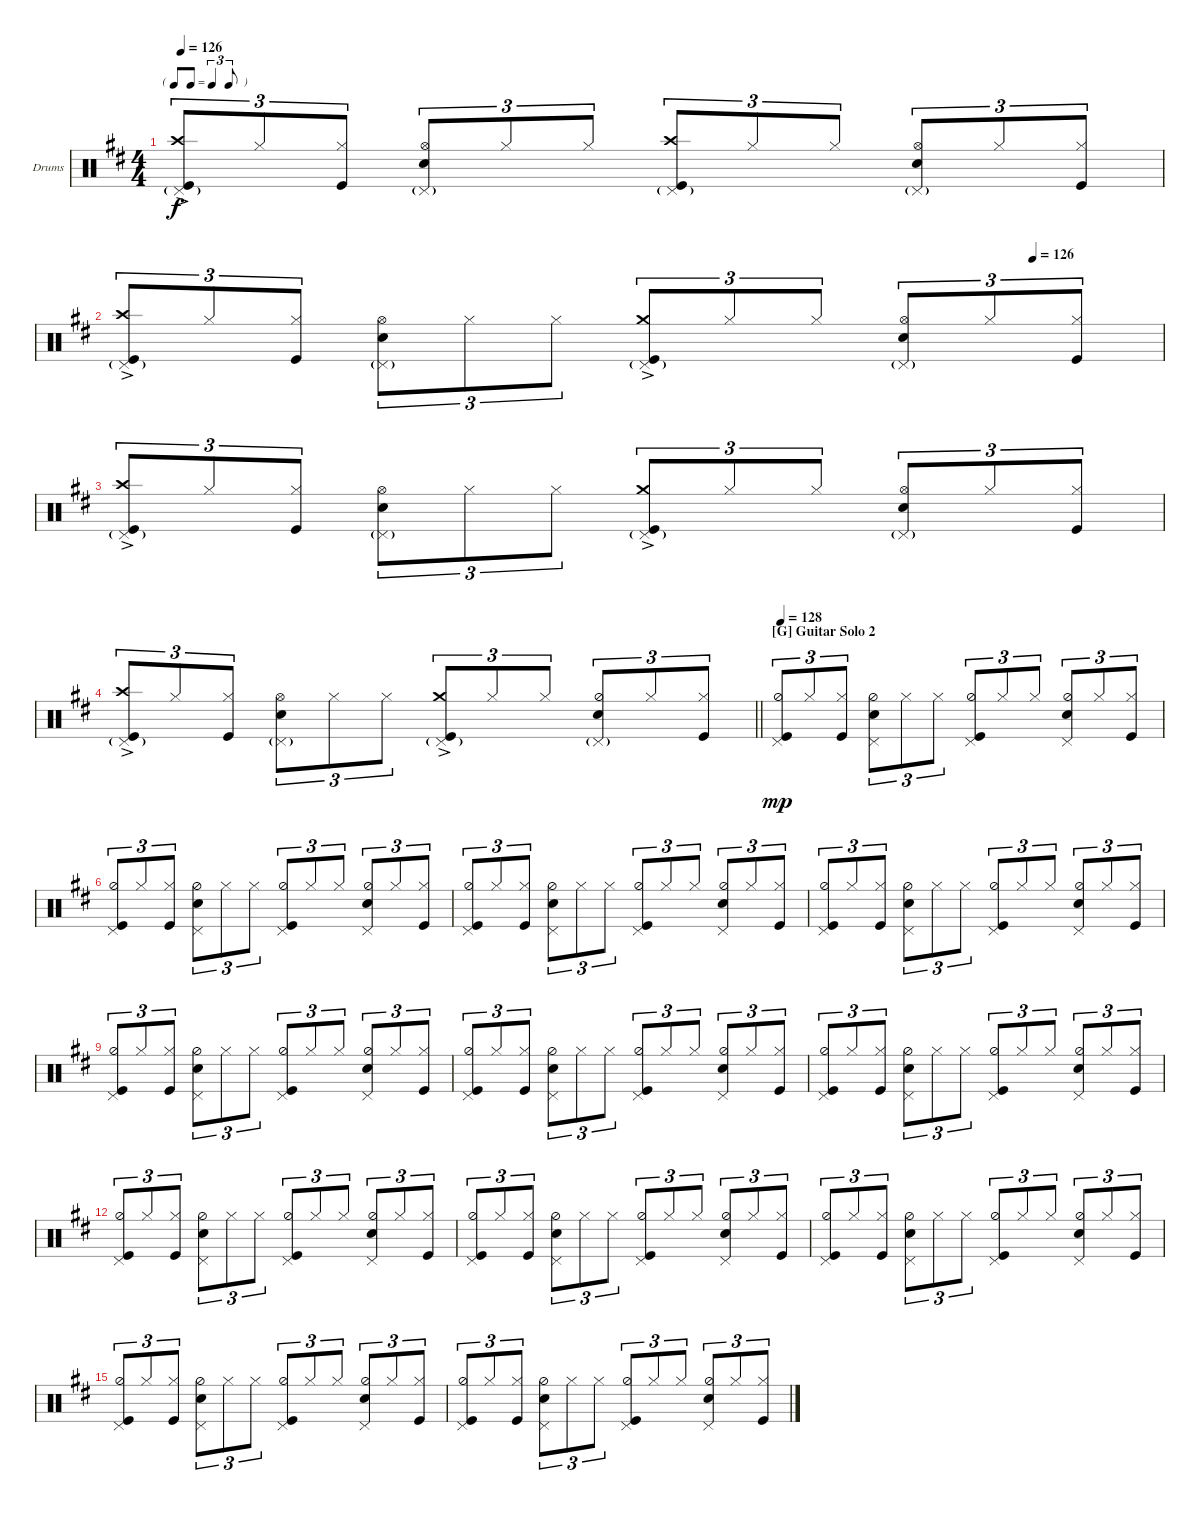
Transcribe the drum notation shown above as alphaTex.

\bracketExtendMode nobrackets
\firstSystemTrackNameOrientation horizontal
\otherSystemsTrackNameOrientation horizontal
\defaultBarNumberDisplay FirstOfSystem
\track ("Drumkit" "Drums") {instrument percussion}
\staff {score}
\articulation defaults
\ts (4 4)
\tf triplet8th
\tempo 126
\clef neutral
\ks d
("Kick (hit)" "Pedal Hi-Hat (hit)"{g} "Crash high (hit)"{ac}).8{tu (3 2) dy f beam invert} "Hi-Hat (closed)".8{tu (3 2)} ("Kick (hit)" "Hi-Hat (closed)").8{tu (3 2)} ("Snare (hit) 2" "Hi-Hat (open)" "Pedal Hi-Hat (hit)"{g}).8{tu (3 2)} "Hi-Hat (closed)".8{tu (3 2)} "Hi-Hat (closed)".8{tu (3 2)} ("Kick (hit)" "Pedal Hi-Hat (hit)"{g} "Crash high (hit)").8{tu (3 2) beam invert} "Hi-Hat (closed)".8{tu (3 2) beam invert} "Hi-Hat (closed)".8{tu (3 2) beam invert} ("Hi-Hat (open)" "Snare (hit) 2" "Pedal Hi-Hat (hit)"{g}).8{tu (3 2) beam invert} "Hi-Hat (closed)".8{tu (3 2)} ("Hi-Hat (closed)" "Kick (hit)").8{tu (3 2)} |
\tempo (126 0.875)
("Kick (hit)" "Pedal Hi-Hat (hit)"{g} "Crash high (hit)"{ac}).8{tu (3 2) beam invert} "Hi-Hat (closed)".8{tu (3 2)} ("Kick (hit)" "Hi-Hat (closed)").8{tu (3 2)} ("Snare (hit) 2" "Hi-Hat (open)" "Pedal Hi-Hat (hit)"{g}).8{tu (3 2)} "Hi-Hat (closed)".8{tu (3 2)} "Hi-Hat (closed)".8{tu (3 2)} ("Kick (hit)" "Pedal Hi-Hat (hit)"{g} "Crash medium (hit)"{ac}).8{tu (3 2)} "Hi-Hat (closed)".8{tu (3 2)} "Hi-Hat (closed)".8{tu (3 2)} ("Hi-Hat (open)" "Snare (hit) 2" "Pedal Hi-Hat (hit)"{g}).8{tu (3 2) beam invert} "Hi-Hat (closed)".8{tu (3 2)} ("Hi-Hat (closed)" "Kick (hit)").8{tu (3 2)} |
("Kick (hit)" "Pedal Hi-Hat (hit)"{g} "Crash high (hit)"{ac}).8{tu (3 2) beam invert} "Hi-Hat (closed)".8{tu (3 2)} ("Kick (hit)" "Hi-Hat (closed)").8{tu (3 2)} ("Snare (hit) 2" "Hi-Hat (open)" "Pedal Hi-Hat (hit)"{g}).8{tu (3 2)} "Hi-Hat (closed)".8{tu (3 2)} "Hi-Hat (closed)".8{tu (3 2)} ("Kick (hit)" "Pedal Hi-Hat (hit)"{g} "Crash medium (hit)"{ac}).8{tu (3 2)} "Hi-Hat (closed)".8{tu (3 2)} "Hi-Hat (closed)".8{tu (3 2)} ("Hi-Hat (open)" "Snare (hit) 2" "Pedal Hi-Hat (hit)"{g}).8{tu (3 2) beam invert} "Hi-Hat (closed)".8{tu (3 2)} ("Hi-Hat (closed)" "Kick (hit)").8{tu (3 2)} |
\barLineRight lightlight
("Kick (hit)" "Pedal Hi-Hat (hit)"{g} "Crash high (hit)"{ac}).8{tu (3 2) beam invert} "Hi-Hat (closed)".8{tu (3 2)} ("Kick (hit)" "Hi-Hat (closed)").8{tu (3 2)} ("Snare (hit) 2" "Hi-Hat (open)" "Pedal Hi-Hat (hit)"{g}).8{tu (3 2)} "Hi-Hat (closed)".8{tu (3 2)} "Hi-Hat (closed)".8{tu (3 2)} ("Kick (hit)" "Pedal Hi-Hat (hit)"{g} "Crash medium (hit)"{ac}).8{tu (3 2)} "Hi-Hat (closed)".8{tu (3 2)} "Hi-Hat (closed)".8{tu (3 2)} ("Hi-Hat (half)" "Snare (hit) 2" "Pedal Hi-Hat (hit)"{g}).8{tu (3 2) beam invert} "Hi-Hat (closed)".8{tu (3 2)} ("Hi-Hat (closed)" "Kick (hit)").8{tu (3 2)} |
\section ("G" "Guitar Solo 2")
\tempo 128
\scale
0.25 ("Kick (hit)" "Hi-Hat (half)" "Pedal Hi-Hat (hit)").8{tu (3 2) dy mp beam invert} "Hi-Hat (closed)".8{tu (3 2)} ("Kick (hit)" "Hi-Hat (closed)").8{tu (3 2)} ("Snare (hit) 2" "Hi-Hat (half)" "Pedal Hi-Hat (hit)").8{tu (3 2)} "Hi-Hat (closed)".8{tu (3 2)} "Hi-Hat (closed)".8{tu (3 2)} ("Hi-Hat (half)" "Kick (hit)" "Pedal Hi-Hat (hit)").8{tu (3 2)} "Hi-Hat (closed)".8{tu (3 2)} "Hi-Hat (closed)".8{tu (3 2)} ("Hi-Hat (half)" "Snare (hit) 2" "Pedal Hi-Hat (hit)").8{tu (3 2) beam invert} "Hi-Hat (closed)".8{tu (3 2)} ("Hi-Hat (closed)" "Kick (hit)").8{tu (3 2)} |
\scale
0.25 ("Kick (hit)" "Hi-Hat (half)" "Pedal Hi-Hat (hit)").8{tu (3 2) beam invert} "Hi-Hat (closed)".8{tu (3 2)} ("Kick (hit)" "Hi-Hat (closed)").8{tu (3 2)} ("Snare (hit) 2" "Hi-Hat (half)" "Pedal Hi-Hat (hit)").8{tu (3 2)} "Hi-Hat (closed)".8{tu (3 2)} "Hi-Hat (closed)".8{tu (3 2)} ("Hi-Hat (half)" "Kick (hit)" "Pedal Hi-Hat (hit)").8{tu (3 2)} "Hi-Hat (closed)".8{tu (3 2)} "Hi-Hat (closed)".8{tu (3 2)} ("Hi-Hat (half)" "Snare (hit) 2" "Pedal Hi-Hat (hit)").8{tu (3 2) beam invert} "Hi-Hat (closed)".8{tu (3 2)} ("Hi-Hat (closed)" "Kick (hit)").8{tu (3 2)} |
\scale
0.25 ("Kick (hit)" "Hi-Hat (half)" "Pedal Hi-Hat (hit)").8{tu (3 2) beam invert} "Hi-Hat (closed)".8{tu (3 2)} ("Kick (hit)" "Hi-Hat (closed)").8{tu (3 2)} ("Snare (hit) 2" "Hi-Hat (half)" "Pedal Hi-Hat (hit)").8{tu (3 2)} "Hi-Hat (closed)".8{tu (3 2)} "Hi-Hat (closed)".8{tu (3 2)} ("Hi-Hat (half)" "Kick (hit)" "Pedal Hi-Hat (hit)").8{tu (3 2)} "Hi-Hat (closed)".8{tu (3 2)} "Hi-Hat (closed)".8{tu (3 2)} ("Hi-Hat (half)" "Snare (hit) 2" "Pedal Hi-Hat (hit)").8{tu (3 2) beam invert} "Hi-Hat (closed)".8{tu (3 2)} ("Hi-Hat (closed)" "Kick (hit)").8{tu (3 2)} |
\scale
0.25 ("Kick (hit)" "Hi-Hat (half)" "Pedal Hi-Hat (hit)").8{tu (3 2) beam invert} "Hi-Hat (closed)".8{tu (3 2)} ("Kick (hit)" "Hi-Hat (closed)").8{tu (3 2)} ("Snare (hit) 2" "Hi-Hat (half)" "Pedal Hi-Hat (hit)").8{tu (3 2)} "Hi-Hat (closed)".8{tu (3 2)} "Hi-Hat (closed)".8{tu (3 2)} ("Hi-Hat (half)" "Kick (hit)" "Pedal Hi-Hat (hit)").8{tu (3 2)} "Hi-Hat (closed)".8{tu (3 2)} "Hi-Hat (closed)".8{tu (3 2)} ("Hi-Hat (half)" "Snare (hit) 2" "Pedal Hi-Hat (hit)").8{tu (3 2) beam invert} "Hi-Hat (closed)".8{tu (3 2)} ("Hi-Hat (closed)" "Kick (hit)").8{tu (3 2)} |
\scale
0.25 ("Kick (hit)" "Hi-Hat (half)" "Pedal Hi-Hat (hit)").8{tu (3 2) beam invert} "Hi-Hat (closed)".8{tu (3 2)} ("Kick (hit)" "Hi-Hat (closed)").8{tu (3 2)} ("Snare (hit) 2" "Hi-Hat (half)" "Pedal Hi-Hat (hit)").8{tu (3 2)} "Hi-Hat (closed)".8{tu (3 2)} "Hi-Hat (closed)".8{tu (3 2)} ("Hi-Hat (half)" "Kick (hit)" "Pedal Hi-Hat (hit)").8{tu (3 2)} "Hi-Hat (closed)".8{tu (3 2)} "Hi-Hat (closed)".8{tu (3 2)} ("Hi-Hat (half)" "Snare (hit) 2" "Pedal Hi-Hat (hit)").8{tu (3 2) beam invert} "Hi-Hat (closed)".8{tu (3 2)} ("Hi-Hat (closed)" "Kick (hit)").8{tu (3 2)} |
\scale
0.25 ("Kick (hit)" "Hi-Hat (half)" "Pedal Hi-Hat (hit)").8{tu (3 2) beam invert} "Hi-Hat (closed)".8{tu (3 2)} ("Kick (hit)" "Hi-Hat (closed)").8{tu (3 2)} ("Snare (hit) 2" "Hi-Hat (half)" "Pedal Hi-Hat (hit)").8{tu (3 2)} "Hi-Hat (closed)".8{tu (3 2)} "Hi-Hat (closed)".8{tu (3 2)} ("Hi-Hat (half)" "Kick (hit)" "Pedal Hi-Hat (hit)").8{tu (3 2)} "Hi-Hat (closed)".8{tu (3 2)} "Hi-Hat (closed)".8{tu (3 2)} ("Hi-Hat (half)" "Snare (hit) 2" "Pedal Hi-Hat (hit)").8{tu (3 2) beam invert} "Hi-Hat (closed)".8{tu (3 2)} ("Hi-Hat (closed)" "Kick (hit)").8{tu (3 2)} |
\scale
0.25 ("Kick (hit)" "Hi-Hat (half)" "Pedal Hi-Hat (hit)").8{tu (3 2) beam invert} "Hi-Hat (closed)".8{tu (3 2)} ("Kick (hit)" "Hi-Hat (closed)").8{tu (3 2)} ("Snare (hit) 2" "Hi-Hat (half)" "Pedal Hi-Hat (hit)").8{tu (3 2)} "Hi-Hat (closed)".8{tu (3 2)} "Hi-Hat (closed)".8{tu (3 2)} ("Hi-Hat (half)" "Kick (hit)" "Pedal Hi-Hat (hit)").8{tu (3 2)} "Hi-Hat (closed)".8{tu (3 2)} "Hi-Hat (closed)".8{tu (3 2)} ("Hi-Hat (half)" "Snare (hit) 2" "Pedal Hi-Hat (hit)").8{tu (3 2) beam invert} "Hi-Hat (closed)".8{tu (3 2)} ("Hi-Hat (closed)" "Kick (hit)").8{tu (3 2)} |
\scale
0.25 ("Kick (hit)" "Hi-Hat (half)" "Pedal Hi-Hat (hit)").8{tu (3 2) beam invert} "Hi-Hat (closed)".8{tu (3 2)} ("Kick (hit)" "Hi-Hat (closed)").8{tu (3 2)} ("Snare (hit) 2" "Hi-Hat (half)" "Pedal Hi-Hat (hit)").8{tu (3 2)} "Hi-Hat (closed)".8{tu (3 2)} "Hi-Hat (closed)".8{tu (3 2)} ("Hi-Hat (half)" "Kick (hit)" "Pedal Hi-Hat (hit)").8{tu (3 2)} "Hi-Hat (closed)".8{tu (3 2)} "Hi-Hat (closed)".8{tu (3 2)} ("Hi-Hat (half)" "Snare (hit) 2" "Pedal Hi-Hat (hit)").8{tu (3 2) beam invert} "Hi-Hat (closed)".8{tu (3 2)} ("Hi-Hat (closed)" "Kick (hit)").8{tu (3 2)} |
\scale
0.25 ("Kick (hit)" "Hi-Hat (half)" "Pedal Hi-Hat (hit)").8{tu (3 2) beam invert} "Hi-Hat (closed)".8{tu (3 2)} ("Kick (hit)" "Hi-Hat (closed)").8{tu (3 2)} ("Snare (hit) 2" "Hi-Hat (half)" "Pedal Hi-Hat (hit)").8{tu (3 2)} "Hi-Hat (closed)".8{tu (3 2)} "Hi-Hat (closed)".8{tu (3 2)} ("Hi-Hat (half)" "Kick (hit)" "Pedal Hi-Hat (hit)").8{tu (3 2)} "Hi-Hat (closed)".8{tu (3 2)} "Hi-Hat (closed)".8{tu (3 2)} ("Hi-Hat (half)" "Snare (hit) 2" "Pedal Hi-Hat (hit)").8{tu (3 2) beam invert} "Hi-Hat (closed)".8{tu (3 2)} ("Hi-Hat (closed)" "Kick (hit)").8{tu (3 2)} |
\scale
0.25 ("Kick (hit)" "Hi-Hat (half)" "Pedal Hi-Hat (hit)").8{tu (3 2) beam invert} "Hi-Hat (closed)".8{tu (3 2)} ("Kick (hit)" "Hi-Hat (closed)").8{tu (3 2)} ("Snare (hit) 2" "Hi-Hat (half)" "Pedal Hi-Hat (hit)").8{tu (3 2)} "Hi-Hat (closed)".8{tu (3 2)} "Hi-Hat (closed)".8{tu (3 2)} ("Hi-Hat (half)" "Kick (hit)" "Pedal Hi-Hat (hit)").8{tu (3 2)} "Hi-Hat (closed)".8{tu (3 2)} "Hi-Hat (closed)".8{tu (3 2)} ("Hi-Hat (half)" "Snare (hit) 2" "Pedal Hi-Hat (hit)").8{tu (3 2) beam invert} "Hi-Hat (closed)".8{tu (3 2)} ("Hi-Hat (closed)" "Kick (hit)").8{tu (3 2)} |
\scale
0.25 ("Kick (hit)" "Hi-Hat (half)" "Pedal Hi-Hat (hit)").8{tu (3 2) beam invert} "Hi-Hat (closed)".8{tu (3 2)} ("Kick (hit)" "Hi-Hat (closed)").8{tu (3 2)} ("Snare (hit) 2" "Hi-Hat (half)" "Pedal Hi-Hat (hit)").8{tu (3 2)} "Hi-Hat (closed)".8{tu (3 2)} "Hi-Hat (closed)".8{tu (3 2)} ("Hi-Hat (half)" "Kick (hit)" "Pedal Hi-Hat (hit)").8{tu (3 2)} "Hi-Hat (closed)".8{tu (3 2)} "Hi-Hat (closed)".8{tu (3 2)} ("Hi-Hat (half)" "Snare (hit) 2" "Pedal Hi-Hat (hit)").8{tu (3 2) beam invert} "Hi-Hat (closed)".8{tu (3 2)} ("Hi-Hat (closed)" "Kick (hit)").8{tu (3 2)} |
\scale
0.25 ("Kick (hit)" "Hi-Hat (half)" "Pedal Hi-Hat (hit)").8{tu (3 2) beam invert} "Hi-Hat (closed)".8{tu (3 2)} ("Kick (hit)" "Hi-Hat (closed)").8{tu (3 2)} ("Snare (hit) 2" "Hi-Hat (half)" "Pedal Hi-Hat (hit)").8{tu (3 2)} "Hi-Hat (closed)".8{tu (3 2)} "Hi-Hat (closed)".8{tu (3 2)} ("Hi-Hat (half)" "Kick (hit)" "Pedal Hi-Hat (hit)").8{tu (3 2)} "Hi-Hat (closed)".8{tu (3 2)} "Hi-Hat (closed)".8{tu (3 2)} ("Hi-Hat (half)" "Snare (hit) 2" "Pedal Hi-Hat (hit)").8{tu (3 2) beam invert} "Hi-Hat (closed)".8{tu (3 2)} ("Hi-Hat (closed)" "Kick (hit)").8{tu (3 2)}
